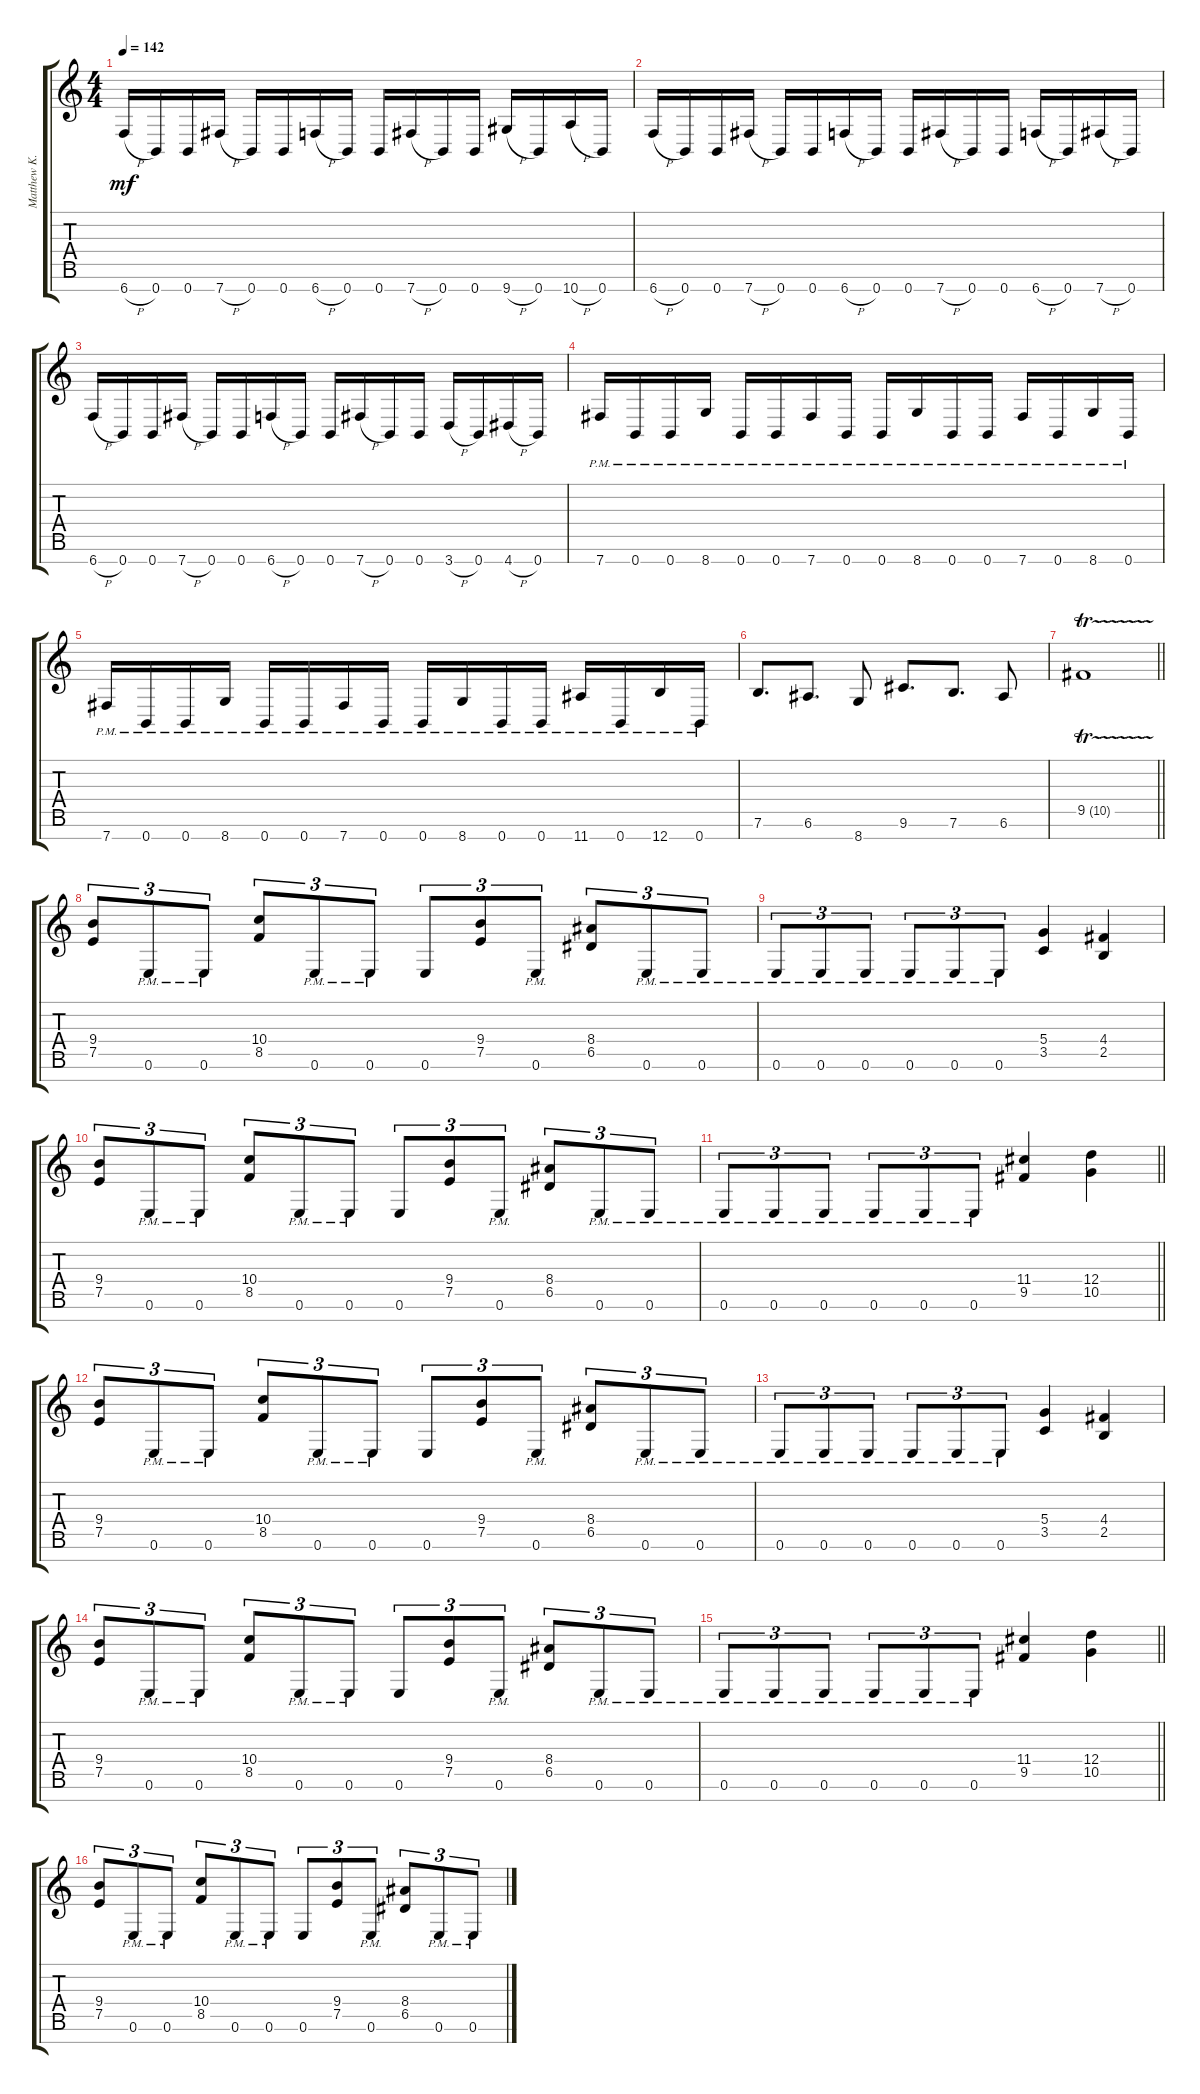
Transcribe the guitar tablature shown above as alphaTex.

\track ("Matthew K. Heafy" "Matthew K.") {instrument distortionguitar}
\staff {score tabs}
\tuning (E4 B3 G3 D3 A2 E2 B1) {hide}
\ts (4 4)
\tempo 142
\clef g2
\ks c
6.7{h}.16{dy mf} 0.7.16 0.7.16 7.7{h}.16 0.7.16 0.7.16 6.7{h}.16 0.7.16 0.7.16 7.7{h}.16 0.7.16 0.7.16 9.7{h}.16 0.7.16 10.7{h}.16 0.7.16 |
6.7{h}.16 0.7.16 0.7.16 7.7{h}.16 0.7.16 0.7.16 6.7{h}.16 0.7.16 0.7.16 7.7{h}.16 0.7.16 0.7.16 6.7{h}.16 0.7.16 7.7{h}.16 0.7.16 |
6.7{h}.16 0.7.16 0.7.16 7.7{h}.16 0.7.16 0.7.16 6.7{h}.16 0.7.16 0.7.16 7.7{h}.16 0.7.16 0.7.16 3.7{h}.16 0.7.16 4.7{h}.16 0.7.16 |
7.7{pm}.16 0.7{pm}.16 0.7{pm}.16 8.7{pm}.16 0.7{pm}.16 0.7{pm}.16 7.7{pm}.16 0.7{pm}.16 0.7{pm}.16 8.7{pm}.16 0.7{pm}.16 0.7{pm}.16 7.7{pm}.16 0.7{pm}.16 8.7{pm}.16 0.7{pm}.16 |
7.7{pm}.16 0.7{pm}.16 0.7{pm}.16 8.7{pm}.16 0.7{pm}.16 0.7{pm}.16 7.7{pm}.16 0.7{pm}.16 0.7{pm}.16 8.7{pm}.16 0.7{pm}.16 0.7{pm}.16 11.7{pm}.16 0.7{pm}.16 12.7{pm}.16 0.7{pm}.16 |
7.6.8{d} 6.6.8{d} 8.7.8 9.6.8{d} 7.6.8{d} 6.6.8 |
\barLineRight lightlight
9.5{tr (10 32)}.1 |
\section ("" "")
(9.4 7.5).8{tu (3 2)} 0.6{pm}.8{tu (3 2)} 0.6{pm}.8{tu (3 2)} (10.4 8.5).8{tu (3 2)} 0.6{pm}.8{tu (3 2)} 0.6{pm}.8{tu (3 2)} 0.6.8{tu (3 2)} (9.4 7.5).8{tu (3 2)} 0.6{pm}.8{tu (3 2)} (8.4 6.5).8{tu (3 2)} 0.6{pm}.8{tu (3 2)} 0.6{pm}.8{tu (3 2)} |
0.6{pm}.8{tu (3 2)} 0.6{pm}.8{tu (3 2)} 0.6{pm}.8{tu (3 2)} 0.6{pm}.8{tu (3 2)} 0.6{pm}.8{tu (3 2)} 0.6{pm}.8{tu (3 2)} (5.4 3.5).4 (4.4 2.5).4 |
(9.4 7.5).8{tu (3 2)} 0.6{pm}.8{tu (3 2)} 0.6{pm}.8{tu (3 2)} (10.4 8.5).8{tu (3 2)} 0.6{pm}.8{tu (3 2)} 0.6{pm}.8{tu (3 2)} 0.6.8{tu (3 2)} (9.4 7.5).8{tu (3 2)} 0.6{pm}.8{tu (3 2)} (8.4 6.5).8{tu (3 2)} 0.6{pm}.8{tu (3 2)} 0.6{pm}.8{tu (3 2)} |
\barLineRight lightlight
0.6{pm}.8{tu (3 2)} 0.6{pm}.8{tu (3 2)} 0.6{pm}.8{tu (3 2)} 0.6{pm}.8{tu (3 2)} 0.6{pm}.8{tu (3 2)} 0.6{pm}.8{tu (3 2)} (11.4 9.5).4 (12.4 10.5).4 |
(9.4 7.5).8{tu (3 2)} 0.6{pm}.8{tu (3 2)} 0.6{pm}.8{tu (3 2)} (10.4 8.5).8{tu (3 2)} 0.6{pm}.8{tu (3 2)} 0.6{pm}.8{tu (3 2)} 0.6.8{tu (3 2)} (9.4 7.5).8{tu (3 2)} 0.6{pm}.8{tu (3 2)} (8.4 6.5).8{tu (3 2)} 0.6{pm}.8{tu (3 2)} 0.6{pm}.8{tu (3 2)} |
0.6{pm}.8{tu (3 2)} 0.6{pm}.8{tu (3 2)} 0.6{pm}.8{tu (3 2)} 0.6{pm}.8{tu (3 2)} 0.6{pm}.8{tu (3 2)} 0.6{pm}.8{tu (3 2)} (5.4 3.5).4 (4.4 2.5).4 |
(9.4 7.5).8{tu (3 2)} 0.6{pm}.8{tu (3 2)} 0.6{pm}.8{tu (3 2)} (10.4 8.5).8{tu (3 2)} 0.6{pm}.8{tu (3 2)} 0.6{pm}.8{tu (3 2)} 0.6.8{tu (3 2)} (9.4 7.5).8{tu (3 2)} 0.6{pm}.8{tu (3 2)} (8.4 6.5).8{tu (3 2)} 0.6{pm}.8{tu (3 2)} 0.6{pm}.8{tu (3 2)} |
\barLineRight lightlight
0.6{pm}.8{tu (3 2)} 0.6{pm}.8{tu (3 2)} 0.6{pm}.8{tu (3 2)} 0.6{pm}.8{tu (3 2)} 0.6{pm}.8{tu (3 2)} 0.6{pm}.8{tu (3 2)} (11.4 9.5).4 (12.4 10.5).4 |
\section ("" "")
(9.4 7.5).8{tu (3 2)} 0.6{pm}.8{tu (3 2)} 0.6{pm}.8{tu (3 2)} (10.4 8.5).8{tu (3 2)} 0.6{pm}.8{tu (3 2)} 0.6{pm}.8{tu (3 2)} 0.6.8{tu (3 2)} (9.4 7.5).8{tu (3 2)} 0.6{pm}.8{tu (3 2)} (8.4 6.5).8{tu (3 2)} 0.6{pm}.8{tu (3 2)} 0.6{pm}.8{tu (3 2)}
